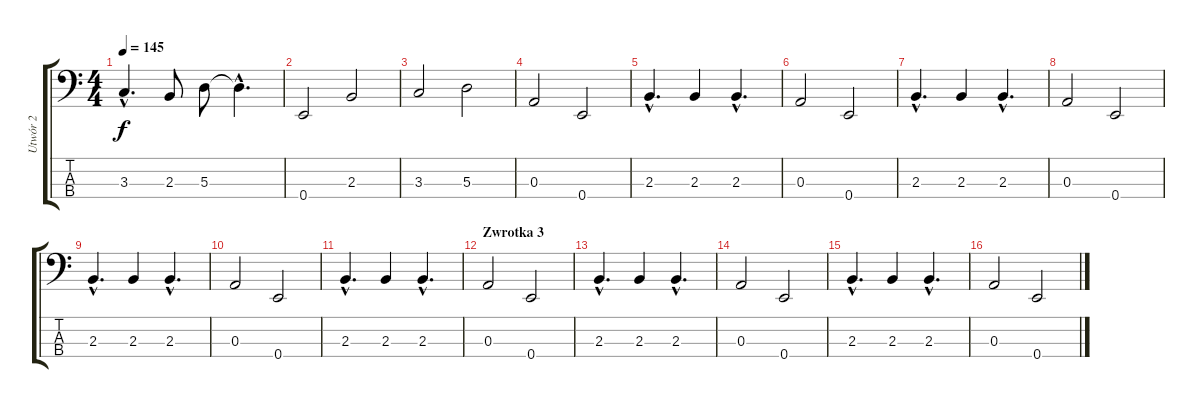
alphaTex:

\track ("Utwór 2" "Utwór 2") {instrument electricbassfinger}
\staff {score tabs}
\tuning (G2 D2 A1 E1) {hide}
\ts (4 4)
\tempo 145
\clef f4
\ks c
3.3{hac t}.4{d dy f} 2.3.8 5.3.8 5.3{hac t}.4{d} |
0.4.2 2.3.2 |
3.3.2 5.3.2 |
0.3.2 0.4.2 |
2.3{hac}.4{d} 2.3.4 2.3{hac}.4{d} |
0.3.2 0.4.2 |
2.3{hac}.4{d} 2.3.4 2.3{hac}.4{d} |
0.3.2 0.4.2 |
2.3{hac}.4{d} 2.3.4 2.3{hac}.4{d} |
0.3.2 0.4.2 |
2.3{hac}.4{d} 2.3.4 2.3{hac}.4{d} |
\section ("" "Zwrotka 3")
0.3.2 0.4.2 |
2.3{hac}.4{d} 2.3.4 2.3{hac}.4{d} |
0.3.2 0.4.2 |
2.3{hac}.4{d} 2.3.4 2.3{hac}.4{d} |
0.3.2 0.4.2
